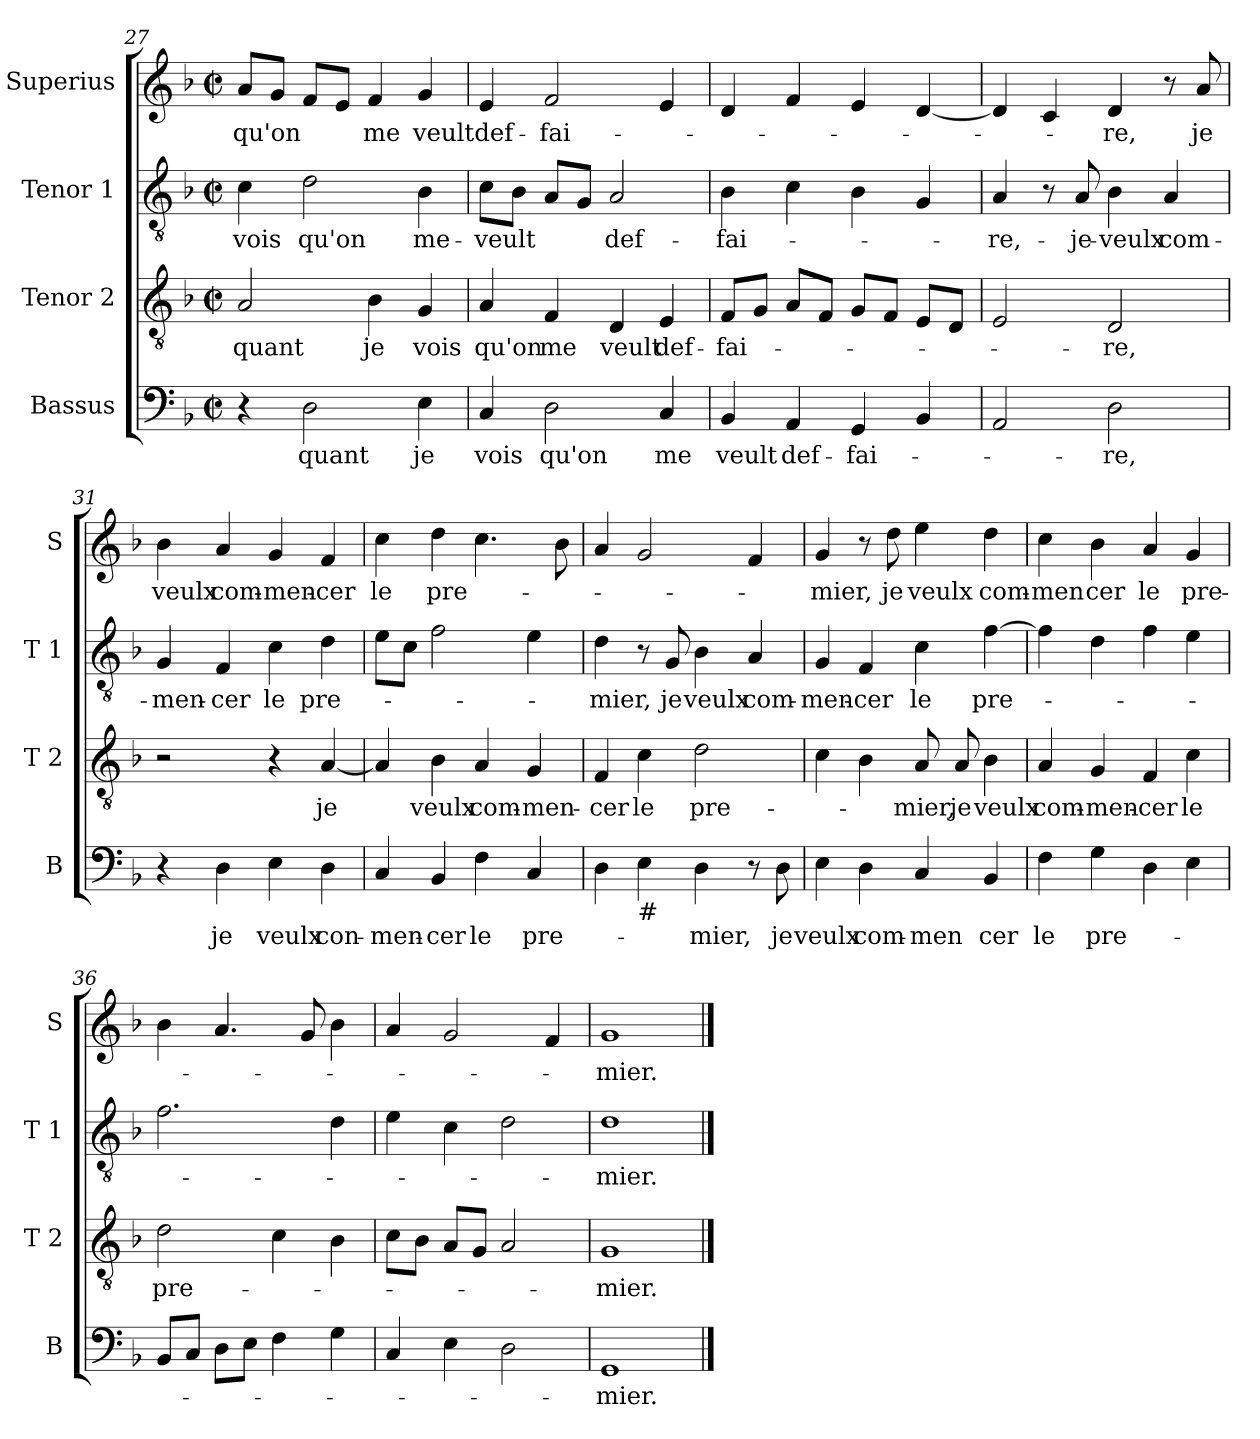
**kern	**text	**kern	**text	**kern	**text	**kern	**text
*part4	*part4	*part3	*part3	*part2	*part2	*part1	*part1
*staff4	*staff4	*staff3	*staff3	*staff2	*staff2	*staff1	*staff1
*I"Bassus	*	*I"Tenor 2	*	*I"Tenor 1	*	*I"Superius	*
*I'B	*	*I'T 2	*	*I'T 1	*	*I'S	*
*clefF4	*	*clefGv2	*	*clefGv2	*	*clefG2	*
*k[b-]	*	*k[b-]	*	*k[b-]	*	*k[b-]	*
*F:	*	*F:	*	*F:	*	*F:	*
*M2/2	*	*M2/2	*	*M2/2	*	*M2/2	*
*met(c|)	*	*met(c|)	*	*met(c|)	*	*met(c|)	*
=27	=27	=27	=27	=27	=27	=27	=27
4r	.	2A/	quant	4c\	vois	8a/L	qu'on
.	.	.	.	.	.	8g/J	.
2D\	quant	.	.	2d\	qu'on	8f/L	.
.	.	.	.	.	.	8e/J	.
.	.	4B-\	je	.	.	4f/	me
4E\	je	4G/	vois	4B-\	me-	4g/	veult
=28	=28	=28	=28	=28	=28	=28	=28
4C/	vois	4A/	qu'on	8c\L	-veult	4e/	def-
.	.	.	.	8B-\J	.	.	.
2D\	qu'on	4F/	me	8A/L	.	2f/	-fai-
.	.	.	.	8G/J	.	.	.
.	.	4D/	veult	2A/	def-	.	.
4C/	me	4E/	def-	.	.	4e/	.
!!LO:PB:g=z
=29	=29	=29	=29	=29	=29	=29	=29
4BB-/	veult	8F/L	-fai-	4B-\	-fai-	4d/	.
.	.	8G/J	.	.	.	.	.
4AA/	def-	8A/L	.	4c\	.	4f/	.
.	.	8F/J	.	.	.	.	.
4GG/	-fai-	8G/L	.	4B-\	.	4e/	.
.	.	8F/J	.	.	.	.	.
4BB-/	.	8E/L	.	4G/	.	[4d/	.
.	.	8D/J	.	.	.	.	.
=30	=30	=30	=30	=30	=30	=30	=30
2AA/	.	2E/	.	4A/	-re,-	4d/]	.
.	.	.	.	8r	.	4c/	.
.	.	.	.	8A/	-je-	.	.
2D\	-re,	2D/	-re,	4B-\	-veulx	4d/	-re,
.	.	.	.	4A/	com-	8r	.
.	.	.	.	.	.	8a/	je
=31	=31	=31	=31	=31	=31	=31	=31
4r	.	2r	.	4G/	-men-	4b-\	veulx
4D\	je	.	.	4F/	-cer	4a/	com-
4E\	veulx	4r	.	4c\	le	4g/	-men-
4D\	con-	[4A/	je	4d\	pre-	4f/	-cer
=32	=32	=32	=32	=32	=32	=32	=32
4C/	-men-	4A/]	.	8e\L	.	4cc\	le
.	.	.	.	8c\J	.	.	.
4BB-/	-cer	4B-\	veulx	2f\	.	4dd\	pre-
4F\	le	4A/	com-	.	.	4.cc\	.
4C/	pre-	4G/	-men-	4e\	.	.	.
.	.	.	.	.	.	8b-\	.
=33	=33	=33	=33	=33	=33	=33	=33
4D\	.	4F/	-cer	4d\	-mier,	4a/	.
!LO:TX:b:t=#	!	!	!	!	!	!	!
4E\	.	4c\	le	8r	.	2g/	.
.	.	.	.	8G/	je	.	.
4D\	-mier,	2d\	pre-	4B-\	veulx	.	.
8r	.	.	.	4A/	com-	4f/	.
8D\	je	.	.	.	.	.	.
!!LO:LB:g=z
=34	=34	=34	=34	=34	=34	=34	=34
4E\	veulx	4c\	.	4G/	-men-	4g/	-mier,
4D\	com-	4B-\	.	4F/	-cer	8r	.
.	.	.	.	.	.	8dd\	je
4C/	-men	8A/	-mier,	4c\	le	4ee\	veulx
.	.	8A/	je	.	.	.	.
4BB-/	cer	4B-\	veulx	[4f\	pre-	4dd\	com-
=35	=35	=35	=35	=35	=35	=35	=35
4F\	le	4A/	com-	4f\]	.	4cc\	-men
4G\	pre-	4G/	-men-	4d\	.	4b-\	cer
4D\	.	4F/	-cer	4f\	.	4a/	le
4E\	.	4c\	le	4e\	.	4g/	pre-
=36	=36	=36	=36	=36	=36	=36	=36
8BB-/L	.	2d\	pre-	2.f\	.	4b-\	.
8C/J	.	.	.	.	.	.	.
8D\L	.	.	.	.	.	4.a/	.
8E\J	.	.	.	.	.	.	.
4F\	.	4c\	.	.	.	.	.
.	.	.	.	.	.	8g/	.
4G\	.	4B-\	.	4d\	.	4b-\	.
=37	=37	=37	=37	=37	=37	=37	=37
4C/	.	8c\L	.	4e\	.	4a/	.
.	.	8B-\J	.	.	.	.	.
4E\	.	8A/L	.	4c\	.	2g/	.
.	.	8G/J	.	.	.	.	.
2D\	.	2A/	.	2d\	.	.	.
.	.	.	.	.	.	4f/	.
=38	=38	=38	=38	=38	=38	=38	=38
1GG	-mier.	1G	-mier.	1d	-mier.	1g	-mier.
==	==	==	==	==	==	==	==
*-	*-	*-	*-	*-	*-	*-	*-
